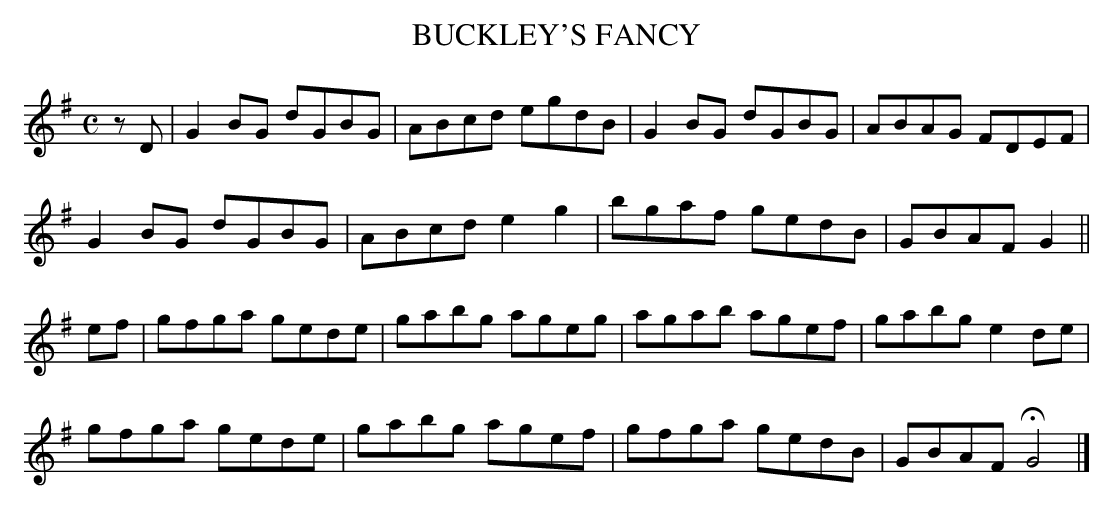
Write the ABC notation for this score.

X:1
T:BUCKLEY'S FANCY
M:C
L:1/8
K:G
zD|G2BG dGBG|ABcd egdB|G2BG dGBG|ABAG FDEF|
G2BG dGBG|ABcd e2g2|bgaf gedB|GBAF G2||
ef|gfga gede|gabg ageg|agab agef|gabg e2de|
gfga gede|gabg agef|gfga gedB|GBAF HG4|]
